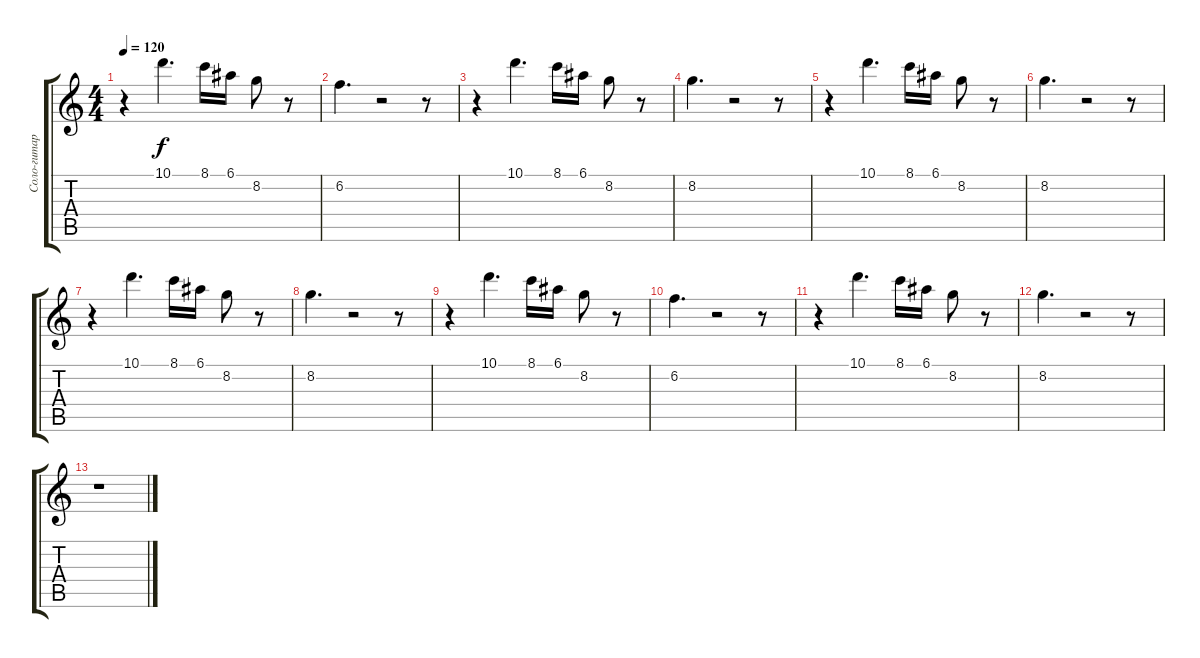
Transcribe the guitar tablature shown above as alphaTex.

\track ("Соло-гитара" "Соло-гитар") {instrument distortionguitar}
\staff {score tabs}
\tuning (E4 B3 G3 D3 A2 E2) {hide}
\ts (4 4)
\tempo 120
\clef g2
\ks c
r.4{dy f} 10.1.4{d} 8.1.16 6.1.16 8.2.8 r.8 |
6.2.4{d} r.2 r.8 |
r.4 10.1.4{d} 8.1.16 6.1.16 8.2.8 r.8 |
8.2.4{d} r.2 r.8 |
r.4 10.1.4{d} 8.1.16 6.1.16 8.2.8 r.8 |
8.2.4{d} r.2 r.8 |
r.4 10.1.4{d} 8.1.16 6.1.16 8.2.8 r.8 |
8.2.4{d} r.2 r.8 |
r.4 10.1.4{d} 8.1.16 6.1.16 8.2.8 r.8 |
6.2.4{d volume 16} r.2 r.8 |
r.4 10.1.4{d volume 11} 8.1.16{volume 10} 6.1.16{volume 9} 8.2.8{volume 9} r.8 |
8.2.4{d volume 8} r.2 r.8 |
r.1
